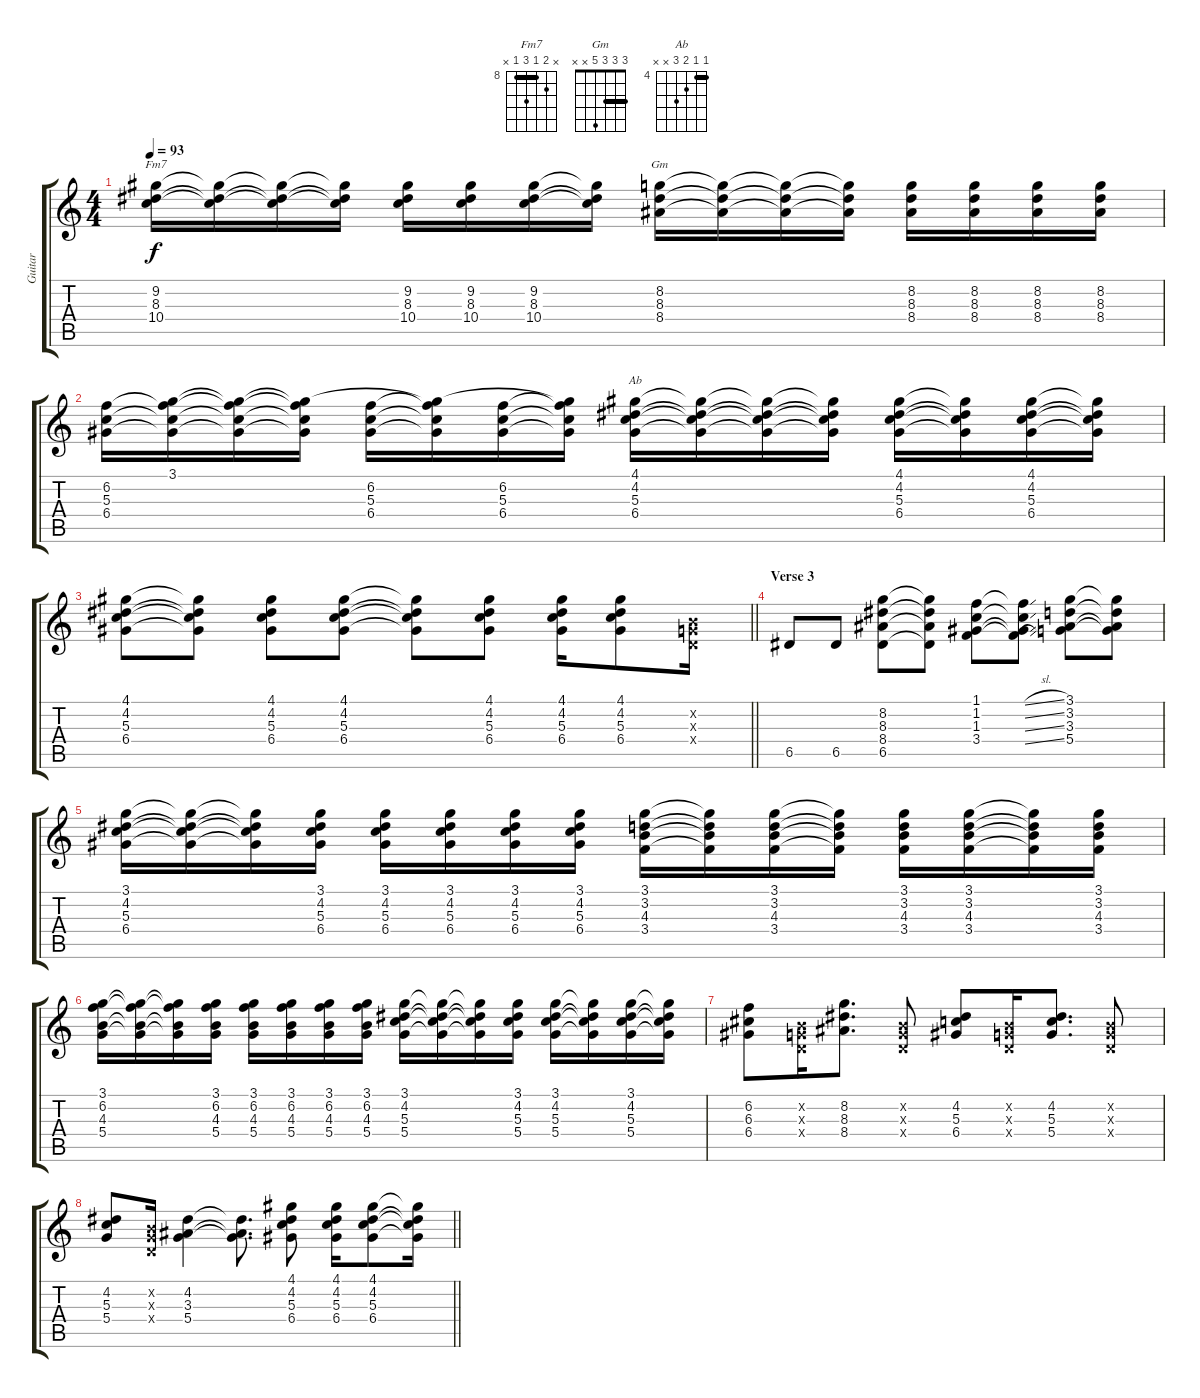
\track ("Guitar" "Guitar") {instrument electricguitarjazz}
\staff {score tabs}
\tuning (E4 B3 G3 D3 A2 E2) {hide}
\chord ("Fm7" x 9 8 10 8 x) {firstfret 8 barre 8}
\chord ("Gm" 3 3 3 5 x x) {barre 3}
\chord ("Ab" 4 4 5 6 x x) {firstfret 4 barre 4}
\ts (4 4)
\tempo 93
\clef g2
\ks c
(9.2 8.3 10.4).16{ch "Fm7" dy f} (9.2{t} 8.3{t} 10.4{t}).16 (9.2{t} 8.3{t} 10.4{t}).16 (9.2{t} 8.3{t} 10.4{t}).16 (9.2 8.3 10.4).16 (9.2 8.3 10.4).16 (9.2 8.3 10.4).16 (9.2{t} 8.3{t} 10.4{t}).16 (8.2 8.3 8.4).16{ch "Gm"} (8.2{t} 8.3{t} 8.4{t}).16 (8.2{t} 8.3{t} 8.4{t}).16 (8.2{t} 8.3{t} 8.4{t}).16 (8.2 8.3 8.4).16 (8.2 8.3 8.4).16 (8.2 8.3 8.4).16 (8.2 8.3 8.4).16 |
(6.2 5.3 6.4).16 (3.1{t} 6.2{t} 5.3{t} 6.4{t}).16 (3.1{t} 6.2{t} 5.3{t} 6.4{t}).16 (3.1{t} 6.2{t} 5.3{t} 6.4{t}).16 (6.2 5.3 6.4).16 (3.1{t} 6.2{t} 5.3{t} 6.4{t}).16 (6.2 5.3 6.4).16 (3.1{t} 6.2{t} 5.3{t} 6.4{t}).16 (4.1 4.2 5.3 6.4).16{ch "Ab"} (4.1{t} 4.2{t} 5.3{t} 6.4{t}).16 (4.1{t} 4.2{t} 5.3{t} 6.4{t}).16 (4.1{t} 4.2{t} 5.3{t} 6.4{t}).16 (4.1 4.2 5.3 6.4).16 (4.1{t} 4.2{t} 5.3{t} 6.4{t}).16 (4.1 4.2 5.3 6.4).16 (4.1{t} 4.2{t} 5.3{t} 6.4{t}).16 |
\barLineRight lightlight
(4.1 4.2 5.3 6.4).8 (4.1{t} 4.2{t} 5.3{t} 6.4{t}).8 (4.1 4.2 5.3 6.4).8 (4.1 4.2 5.3 6.4).8 (4.1{t} 4.2{t} 5.3{t} 6.4{t}).8 (4.1 4.2 5.3 6.4).8 (4.1 4.2 5.3 6.4).16 (4.1 4.2 5.3 6.4).8 (0.2{x} 0.3{x} 0.4{x}).16 |
\section ("" "Verse 3")
6.5.8 6.5.8 (8.2 8.3 8.4 6.5).8 (8.2{t} 8.3{t} 8.4{t} 6.5{t}).8 (1.1 1.2 1.3 3.4).8 (1.1{sl t} 1.2{sl t} 1.3{sl t} 3.4{sl t}).8 (3.1 3.2 3.3 5.4).8 (3.1{t} 3.2{t} 3.3{t} 5.4{t}).8 |
(3.1 4.2 5.3 6.4).16 (3.1{t} 4.2{t} 5.3{t} 6.4{t}).16 (3.1{t} 4.2{t} 5.3{t} 6.4{t}).16 (3.1 4.2 5.3 6.4).16 (3.1 4.2 5.3 6.4).16 (3.1 4.2 5.3 6.4).16 (3.1 4.2 5.3 6.4).16 (3.1 4.2 5.3 6.4).16 (3.1 3.2 4.3 3.4).16 (3.1{t} 3.2{t} 4.3{t} 3.4{t}).16 (3.1 3.2 4.3 3.4).16 (3.1{t} 3.2{t} 4.3{t} 3.4{t}).16 (3.1 3.2 4.3 3.4).16 (3.1 3.2 4.3 3.4).16 (3.1{t} 3.2{t} 4.3{t} 3.4{t}).16 (3.1 3.2 4.3 3.4).16 |
(3.1 6.2 4.3 5.4).16 (3.1{t} 6.2{t} 4.3{t} 5.4{t}).16 (3.1{t} 6.2{t} 4.3{t} 5.4{t}).16 (3.1 6.2 4.3 5.4).16 (3.1 6.2 4.3 5.4).16 (3.1 6.2 4.3 5.4).16 (3.1 6.2 4.3 5.4).16 (3.1 6.2 4.3 5.4).16 (3.1 4.2 5.3 5.4).16 (3.1{t} 4.2{t} 5.3{t} 5.4{t}).16 (3.1{t} 4.2{t} 5.3{t} 5.4{t}).16 (3.1 4.2 5.3 5.4).16 (3.1 4.2 5.3 5.4).16 (3.1{t} 4.2{t} 5.3{t} 5.4{t}).16 (3.1 4.2 5.3 5.4).16 (3.1{t} 4.2{t} 5.3{t} 5.4{t}).16 |
(6.2 6.3 6.4).8 (0.2{x} 0.3{x} 0.4{x}).16 (8.2 8.3 8.4).8{d} (0.2{x} 0.3{x} 0.4{x}).8 (4.2 5.3 6.4).8 (0.2{x} 0.3{x} 0.4{x}).16 (4.2 5.3 5.4).8{d} (0.2{x} 0.3{x} 0.4{x}).8 |
\barLineRight lightlight
(4.2 5.3 5.4).8 (0.2{x} 0.3{x} 0.4{x}).16 (4.2 3.3 5.4).4 (4.2{t} 3.3{t} 5.4{t}).8{d} (4.1 4.2 5.3 6.4).8 (4.1 4.2 5.3 6.4).16 (4.1 4.2 5.3 6.4).8 (4.1{t} 4.2{t} 5.3{t} 6.4{t}).16
